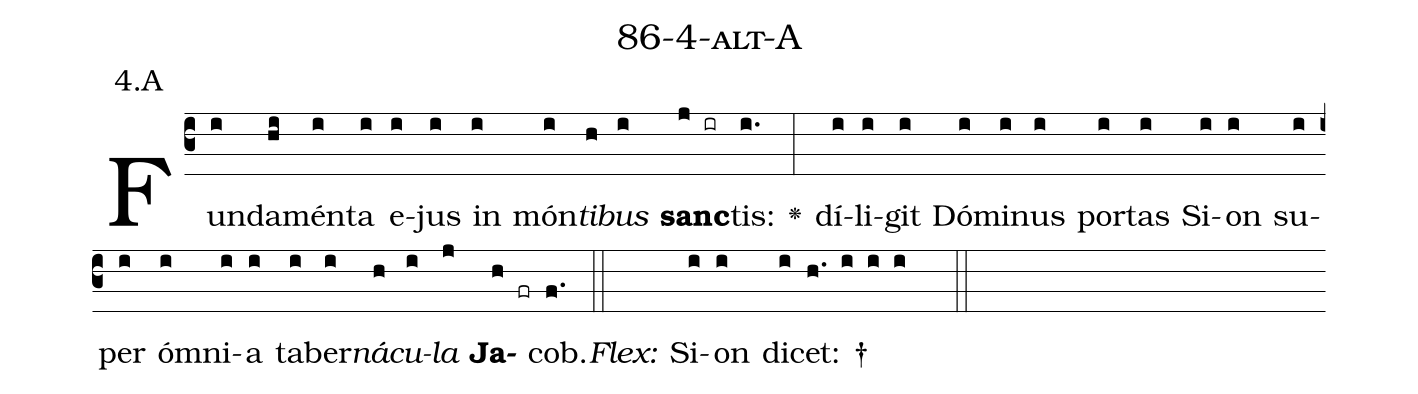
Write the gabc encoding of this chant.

name: 86-4-alt-A;
annotation: 4.A;
%%
(c3)Fun(i)da(hi)mén(i)ta(i) e(i)jus(i) in(i) món(i)<i>ti</i>(h)<i>bus</i>(i) <b>sanc</b>(j ir)tis:(i.) <v>\greheightstar</v>(:) dí(i)li(i)git(i) Dó(i)mi(i)nus(i) por(i)tas(i) Si(i)on(i) su(i)per(i) óm(i)ni(i)a(i) ta(i)ber(i)<i>ná</i>(h)<i>cu</i>(i)<i>la</i>(j) <b>Ja</b>(h fr)cob.(f.) (::)
<i>Flex:</i>()  Si(i)on(i) di(i)cet: †(h. i i i  ::)

%E(i) u(h) o(i) u(j) a(h) e.(f.) (::)
